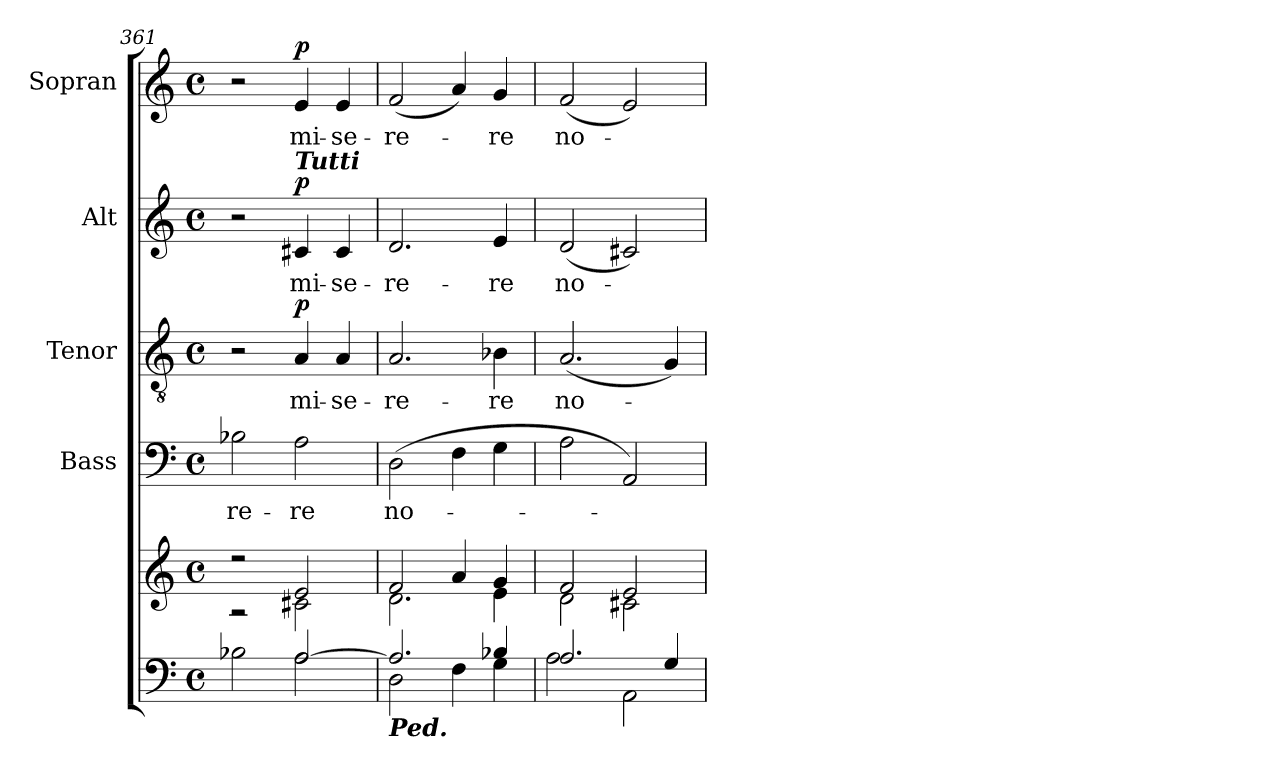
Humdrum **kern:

**kern	**kern	**kern	**text	**kern	**text	**dynam	**kern	**text	**dynam	**kern	**text	**dynam
*part5	*part5	*part4	*part4	*part3	*part3	*part3	*part2	*part2	*part2	*part1	*part1	*part1
*staff6	*staff5	*staff4	*staff4	*staff3	*staff3	*staff3	*staff2	*staff2	*staff2	*staff1	*staff1	*staff1
*	*	*I"Bass	*	*I"Tenor	*	*	*I"Alt	*	*	*I"Sopran	*	*
*	*	*I'B.	*	*I'T.	*	*	*I'A.	*	*	*I'S.	*	*
*clefF4	*clefG2	*clefF4	*	*clefGv2	*	*	*clefG2	*	*	*clefG2	*	*
*k[]	*k[]	*k[]	*	*k[]	*	*	*k[]	*	*	*k[]	*	*
*C:	*C:	*C:	*	*C:	*	*	*C:	*	*	*C:	*	*
*M4/4	*M4/4	*M4/4	*	*M4/4	*	*	*M4/4	*	*	*M4/4	*	*
*met(c)	*met(c)	*met(c)	*	*met(c)	*	*	*met(c)	*	*	*met(c)	*	*
=361	=361	=361	=361	=361	=361	=361	=361	=361	=361	=361	=361	=361
*^	*^	*	*	*	*	*	*	*	*	*	*	*
!	!	!	!	!	!LO:LY:b	!	!	!	!	!	!	!	!	!
2ryy	2B-X\	2r	2r	2B-X\	-re-	2r	.	.	2r	.	.	2r	.	.
!	!	!	!	!	!	!	!	!	!LO:TX:a:Bi:t=Tutti	!	!	!	!	!
!	!	!	!	!	!LO:LY:b	!	!LO:LY:b	!LO:DY:a	!	!LO:LY:b	!LO:DY:a	!	!LO:LY:b	!LO:DY:a
[>2A/	2A\	2e/	2c#X\	2A\	-re	4A/	mi-	p	4c#X/	mi-	p	4e/	mi-	p
!	!	!	!	!	!	!	!LO:LY:b	!	!	!LO:LY:b	!	!	!LO:LY:b	!
.	.	.	.	.	.	4A/	-se-	.	4c#/	-se-	.	4e/	-se-	.
!!LO:LB:g=z
=362	=362	=362	=362	=362	=362	=362	=362	=362	=362	=362	=362	=362	=362	=362
!LO:TX:b:Bi:t=Ped.	!	!	!	!	!	!	!	!	!	!	!	!	!	!
!	!	!	!	!	!LO:LY:b	!	!LO:LY:b	!	!	!LO:LY:b	!	!	!LO:LY:b	!
2.A/]	2D\	2f/	2.d\	(>2D\	no-	2.A/	-re-	.	2.d/	-re-	.	(<2f/	-re-	.
.	4F\	4a/	.	4F\	.	.	.	.	.	.	.	4a/)	.	.
!	!	!	!	!	!	!	!LO:LY:b	!	!	!LO:LY:b	!	!	!LO:LY:b	!
4B-X/	4G\	4g/	4e\	4G\	.	4B-X\	-re	.	4e/	-re	.	4g/	-re	.
=363	=363	=363	=363	=363	=363	=363	=363	=363	=363	=363	=363	=363	=363	=363
!	!	!	!	!	!	!	!LO:LY:b	!	!	!LO:LY:b	!	!	!LO:LY:b	!
2.A/	2A\	2f/	2d\	2A\	.	(<2.A/	no-	.	(<2d/	no-	.	(<2f/	no-	.
.	2AA\	2e/	2c#X\	2AA/)	.	.	.	.	2c#X/)	.	.	2e/)	.	.
4G/	.	.	.	.	.	4G/)	.	.	.	.	.	.	.	.
*v	*v	*	*	*	*	*	*	*	*	*	*	*	*	*
*	*v	*v	*	*	*	*	*	*	*	*	*	*	*
=	=	=	=	=	=	=	=	=	=	=	=	=
*-	*-	*-	*-	*-	*-	*-	*-	*-	*-	*-	*-	*-
